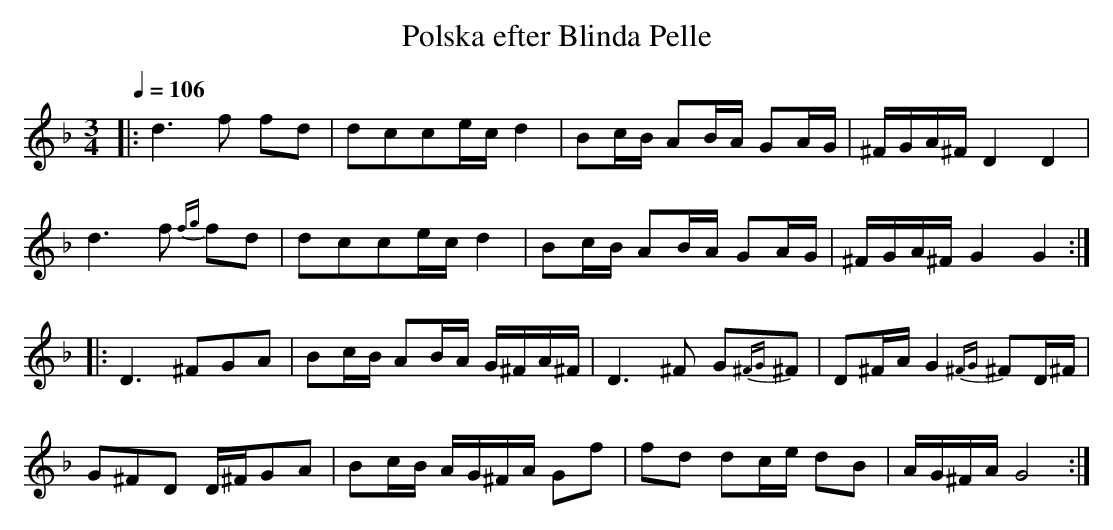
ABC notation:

X:1
T:Polska efter Blinda Pelle
M:3/4
L:1/8
Q:1/4=106
K:Gdor
|:d3f fd| dcce/c/ d2| Bc/B/ AB/A/ GA/G/| ^F/G/A/^F/ D2 D2|
  d3f {fg}fd| dcce/c/ d2| Bc/B/ AB/A/ GA/G/| ^F/G/A/^F/ G2 G2:|
|:D3 ^FGA| Bc/B/ AB/A/ G/^F/A/^F/| D3 ^F G{^FG}^F| D^F/A/G2 {^FG}^FD/^F/|
  G^FD D/^F/GA| Bc/B/ A/G/^F/A/ Gf| fd dc/e/ dB|A/G/^F/A/ G4 :|
